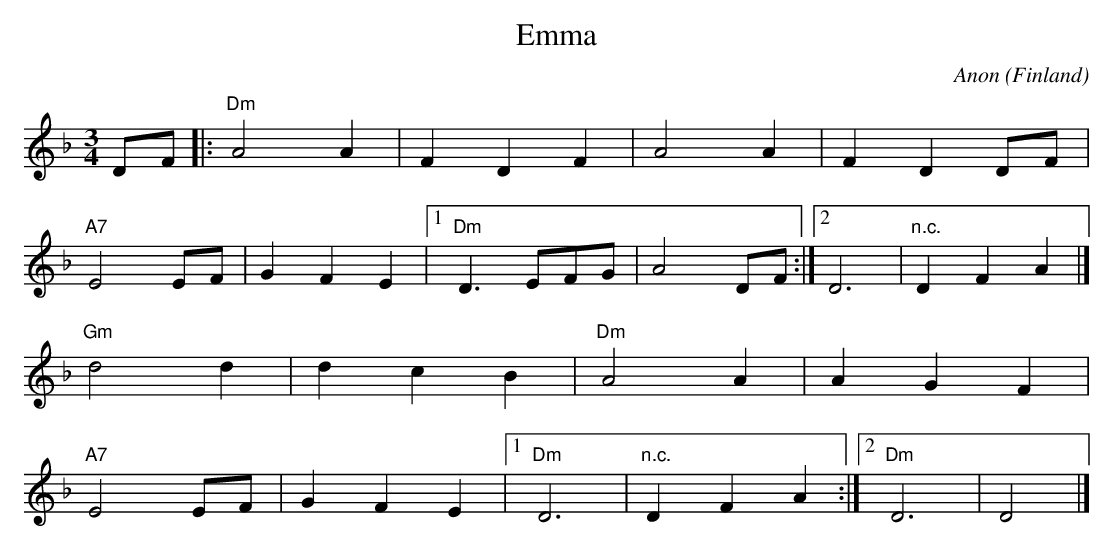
X:1
T: Emma
M: 3/4
L: 1/4
C: Anon
O: Finland
K: FMaj
D/F/ |: "Dm" A2 A | F D F | A2 A | F D D/F/ |
"A7" E2 E/F/ | G F E | [1 "Dm" D>EF/G/ | A2 D/F/ :| [2 D3 | "n.c." D F A |]
"Gm" d2 d | d c B | "Dm" A2 A | A G F |
"A7" E2 E/F/ | G F E | [1 "Dm" D3 | "n.c." D F A :| [2 "Dm" D3 | D2 |]
